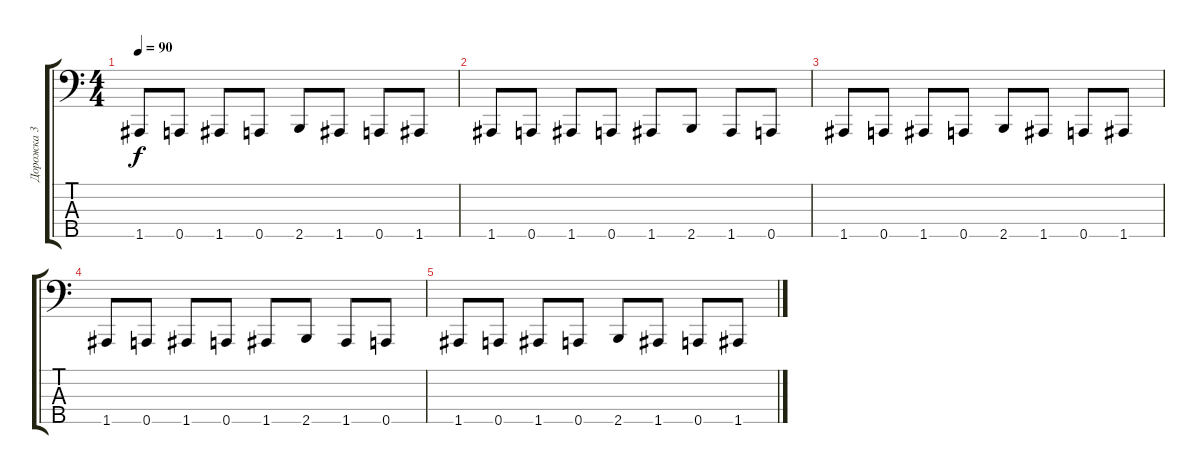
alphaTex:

\track ("Дорожка 3" "Дорожка 3") {instrument electricbasspick}
\staff {score tabs}
\tuning (G2 D2 A1 E1 A0) {hide}
\ts (4 4)
\tempo 90
\clef f4
\ks c
1.5.8{dy f} 0.5.8 1.5.8 0.5.8 2.5.8 1.5.8 0.5.8 1.5.8 |
1.5.8 0.5.8 1.5.8 0.5.8 1.5.8 2.5.8 1.5.8 0.5.8 |
1.5.8 0.5.8 1.5.8 0.5.8 2.5.8 1.5.8 0.5.8 1.5.8 |
1.5.8 0.5.8 1.5.8 0.5.8 1.5.8 2.5.8 1.5.8 0.5.8 |
1.5.8 0.5.8 1.5.8 0.5.8 2.5.8 1.5.8 0.5.8 1.5.8
